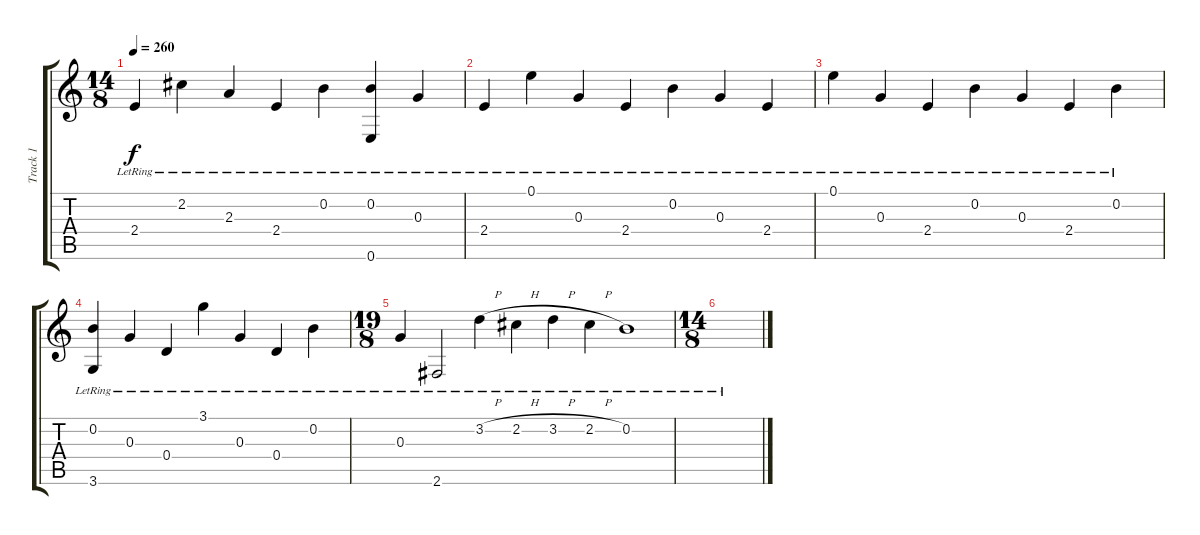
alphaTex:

\track ("Track 1" "Track 1") {instrument acousticguitarsteel}
\staff {score tabs}
\tuning (E4 B3 G3 D3 A2 E2) {hide}
\ts (14 8)
\tempo 260
\clef g2
\ks c
2.4{lr}.4{dy f} 2.2{lr}.4 2.3{lr}.4 2.4{lr}.4 0.2{lr}.4 (0.2{lr} 0.6{lr}).4 0.3{lr}.4 |
2.4{lr}.4 0.1{lr}.4 0.3{lr}.4 2.4{lr}.4 0.2{lr}.4 0.3{lr}.4 2.4{lr}.4 |
0.1{lr}.4 0.3{lr}.4 2.4{lr}.4 0.2{lr}.4 0.3{lr}.4 2.4{lr}.4 0.2{lr}.4 |
(0.2{lr} 3.6{lr}).4 0.3{lr}.4 0.4{lr}.4 3.1{lr}.4 0.3{lr}.4 0.4{lr}.4 0.2{lr}.4 |
\ts (19 8)
0.3{lr}.4 2.6{lr}.2 3.2{h lr}.4 2.2{h lr}.4 3.2{h lr}.4 2.2{h lr}.4 0.2{lr}.1 |
\ts (14 8)
